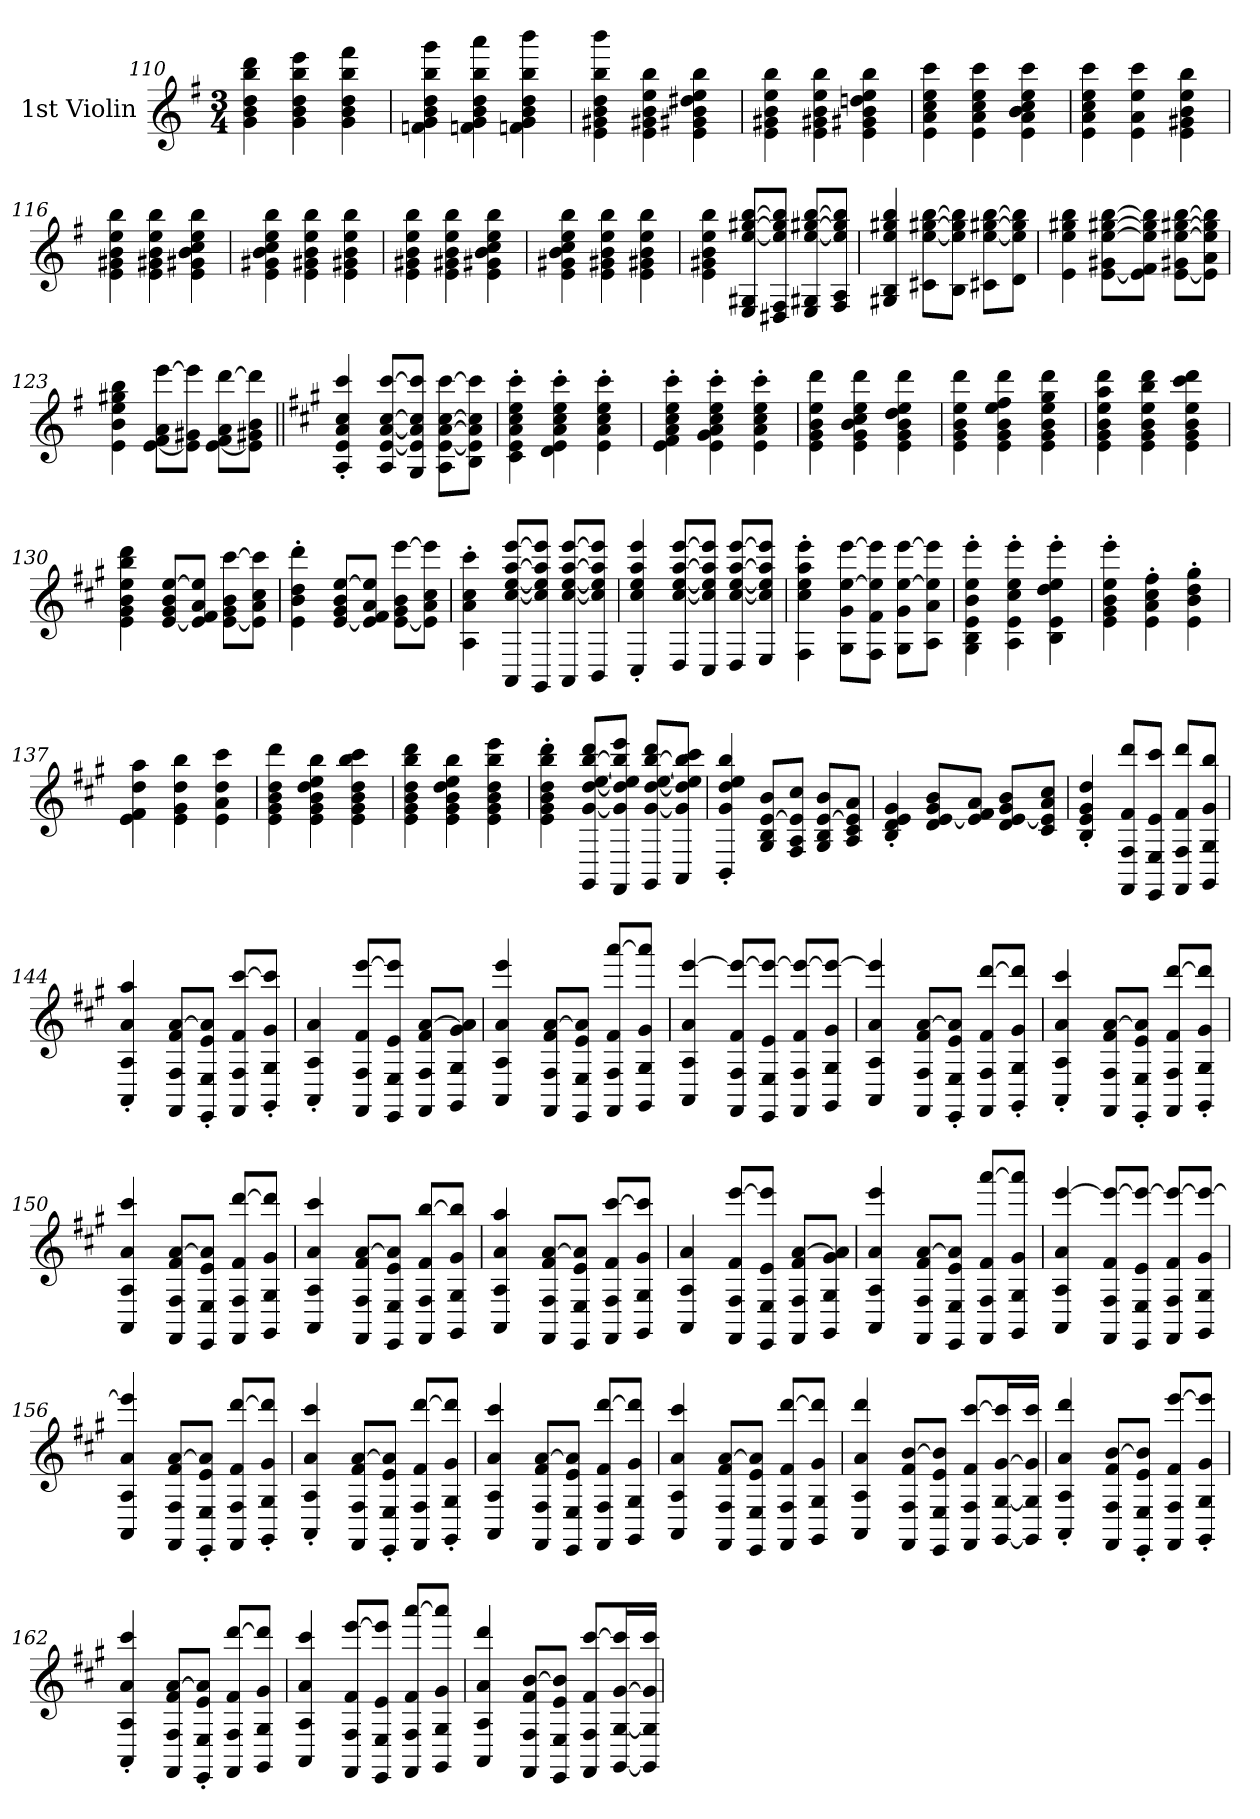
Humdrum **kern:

**kern
*part1
*staff1
*I"1st Violin
*I'Vln
*clefG2
*k[f#]
*G:
*M3/4
=110
4g 4b 4dd 4bb 4ddd
4g 4b 4dd 4bb 4eee
4g 4b 4dd 4bb 4fff#
=111
4fn 4g 4b 4dd 4bb 4ggg
4fn 4g 4b 4dd 4bb 4aaa
4fn 4g 4b 4dd 4bb 4bbb
=112
4e 4g#X 4b 4dd 4bb 4bbb
4e 4g#X 4b 4ee 4bb
4e 4g#X 4b 4dd#X 4ee 4bb
=113
4e 4g#X 4b 4ee 4bb
4e 4g#X 4b 4ee 4bb
4e 4g#X 4b 4ddn 4ee 4bb
=114
4e 4a 4cc 4ee 4ccc
4e 4a 4cc 4ee 4ccc
4e 4a 4b 4cc 4ee 4ccc
=115
4e 4a 4cc 4ee 4ccc
4e 4a 4ee 4ccc
4e 4g#X 4b 4ee 4bb
=116
4e 4g#X 4b 4ee 4bb
4e 4g#X 4b 4ee 4bb
4e 4g#X 4b 4cc 4ee 4bb
=117
4e 4g#X 4b 4cc 4ee 4bb
4e 4g#X 4b 4ee 4bb
4e 4g#X 4b 4ee 4bb
=118
4e 4g#X 4b 4ee 4bb
4e 4g#X 4b 4ee 4bb
4e 4g#X 4b 4cc 4ee 4bb
=119
4e 4g#X 4b 4cc 4ee 4bb
4e 4g#X 4b 4ee 4bb
4e 4g#X 4b 4ee 4bb
=120
4e 4g#X 4b 4ee 4bb
8E 8G#X [8ee [8gg#X [8bbL
8D#X 8F# 8ee] 8gg#] 8bb]J
8E 8G#X [8ee [8gg#X [8bbL
8F# 8A 8ee] 8gg#] 8bb]J
=121
4G#X 4B 4ee 4gg#X 4bb
8c#X [8ee [8gg#X [8bbL
8B 8ee] 8gg#] 8bb]J
8c#X [8ee [8gg#X [8bbL
8d 8ee] 8gg#] 8bb]J
=122
4e 4ee 4gg#X 4bb
[8e 8g#X [8ee [8gg#X [8bbL
8e] 8f# 8ee] 8gg#] 8bb]J
[8e 8g#X [8ee [8gg#X [8bbL
8e] 8a 8ee] 8gg#] 8bb]J
=123
4e 4b 4ee 4gg#X 4bb
[8e 8f# 8a [8eeeL
8e] 8g#X 8eee]J
[8e 8f# 8a [8dddL
8e] 8g#X 8b 8ddd]J
=124||
*k[f#c#g#]
*A:
4A' 4e' 4a' 4cc#' 4ccc#'
8A [8e [8a [8cc# [8ccc#L
8G# 8e] 8a] 8cc#] 8ccc#]J
8A [8e [8a [8cc# [8ccc#L
8B 8e] 8a] 8cc#] 8ccc#]J
=125
4c#' 4e' 4a' 4cc#' 4ee' 4ccc#'
4d' 4e' 4a' 4cc#' 4ee' 4ccc#'
4e' 4a' 4cc#' 4ee' 4ccc#'
=126
4e' 4f#' 4a' 4cc#' 4ee' 4ccc#'
4e' 4g#' 4a' 4cc#' 4ee' 4ccc#'
4e' 4a' 4cc#' 4ee' 4ccc#'
=127
4e 4g# 4b 4ee 4ddd
4e 4g# 4b 4cc# 4ee 4ddd
4e 4g# 4b 4dd 4ee 4ddd
=128
4e 4g# 4b 4ee 4ddd
4e 4g# 4b 4ee 4ff# 4ddd
4e 4g# 4b 4ee 4gg# 4ddd
=129
4e 4g# 4b 4ee 4aa 4ddd
4e 4g# 4b 4ee 4bb 4ddd
4e 4g# 4b 4ee 4ccc# 4ddd
=130
4e 4g# 4b 4ee 4bb 4ddd
[8e 8g# 8b [8eeL
8e] 8f# 8a 8ee]J
[8e 8g# 8b [8ccc#L
8e] 8a 8cc# 8ccc#]J
=131
4e' 4b' 4dd' 4ddd'
[8e 8g# 8b [8eeL
8e] 8f# 8a 8ee]J
[8e 8g# 8b [8eeeL
8e] 8a 8cc# 8eee]J
=132
4A' 4a' 4cc#' 4ccc#'
8AA [8cc# [8ee [8aa [8eeeL
8GG# 8cc#] 8ee] 8aa] 8eee]J
8AA [8cc# [8ee [8aa [8eeeL
8BB 8cc#] 8ee] 8aa] 8eee]J
=133
4C#' 4cc#' 4ee' 4aa' 4eee'
8D [8cc# [8ee [8aa [8eeeL
8C# 8cc#] 8ee] 8aa] 8eee]J
8D [8cc# [8ee [8aa [8eeeL
8E 8cc#] 8ee] 8aa] 8eee]J
=134
4F#' 4cc#' 4ee' 4aa' 4eee'
8G# 8g# [8ee [8eeeL
8F# 8f# 8ee] 8eee]J
8G# 8g# [8ee [8eeeL
8A 8a 8ee] 8eee]J
=135
4G#' 4B' 4e' 4b' 4ee' 4eee'
4A' 4e' 4cc#' 4ee' 4eee'
4B' 4e' 4dd' 4ee' 4eee'
=136
4e' 4g#' 4b' 4ee' 4eee'
4e' 4a' 4cc#' 4ff#'
4e' 4b' 4dd' 4gg#'
=137
4e 4f# 4dd 4aa
4e 4g# 4dd 4bb
4e 4a 4dd 4ccc#
=138
4e 4g# 4b 4dd 4ddd
4e 4g# 4b 4dd 4ee 4bb
4e 4g# 4b 4dd 4bb 4ccc#
=139
4e 4g# 4b 4dd 4bb 4ddd
4e 4g# 4b 4dd 4ee 4bb
4e 4g# 4b 4dd 4bb 4eee
=140
4e' 4g#' 4b' 4dd' 4bb' 4ddd'
8GG# [8g# [8dd [8ee [8bb 8dddL
8FF# 8g#] 8dd] 8ee] 8bb] 8eeeJ
8GG# [8g# [8dd [8ee [8bb 8dddL
8AA 8g#] 8dd] 8ee] 8bb] 8ccc#J
=141
4BB' 4g#' 4dd' 4ee' 4bb'
8G# 8B [8e 8bL
8F# 8A 8e] 8cc#J
8G# 8B [8e 8bL
8A 8c# 8e] 8aJ
=142
4B' 4d' 4e' 4g#'
8d [8e 8g# 8bL
8e] 8f# 8aJ
8d [8e 8g# 8bL
8c# 8e] 8a 8cc#J
=143
4B' 4e' 4g#' 4dd'
8FF# 8F# 8f# 8dddL
8EE 8E 8e 8ccc#J
8FF# 8F# 8f# 8dddL
8GG# 8G# 8g# 8bbJ
=144
4AA' 4A' 4a' 4aa'
8FF# 8F# 8f# [8aL
8EE' 8E' 8e' 8a]'J
8FF# 8F# 8f# [8ccc#L
8GG#' 8G#' 8g#' 8ccc#]'J
=145
4AA' 4A' 4a'
8FF# 8F# 8f# [8eeeL
8EE 8E 8e 8eee]J
8FF# 8F# 8f# [8aL
8GG# 8G# 8g# 8a]J
=146
4AA 4A 4a 4eee
8FF# 8F# 8f# [8aL
8EE 8E 8e 8a]J
8FF# 8F# 8f# [8aaaL
8GG# 8G# 8g# 8aaa]J
=147
4AA 4A 4a [4eee
8FF# 8F# 8f# 8eee_L
8EE 8E 8e 8eee_J
8FF# 8F# 8f# 8eee_L
8GG# 8G# 8g# 8eee_J
=148
4AA 4A 4a 4eee]
8FF# 8F# 8f# [8aL
8EE' 8E' 8e' 8a]'J
8FF# 8F# 8f# [8dddL
8GG#' 8G#' 8g#' 8ddd]'J
=149
4AA' 4A' 4a' 4ccc#'
8FF# 8F# 8f# [8aL
8EE' 8E' 8e' 8a]'J
8FF# 8F# 8f# [8dddL
8GG#' 8G#' 8g#' 8ddd]'J
=150
4AA 4A 4a 4ccc#
8FF# 8F# 8f# [8aL
8EE 8E 8e 8a]J
8FF# 8F# 8f# [8dddL
8GG# 8G# 8g# 8ddd]J
=151
4AA 4A 4a 4ccc#
8FF# 8F# 8f# [8aL
8EE 8E 8e 8a]J
8FF# 8F# 8f# [8bbL
8GG# 8G# 8g# 8bb]J
=152
4AA 4A 4a 4aa
8FF# 8F# 8f# [8aL
8EE 8E 8e 8a]J
8FF# 8F# 8f# [8ccc#L
8GG# 8G# 8g# 8ccc#]J
=153
4AA 4A 4a
8FF# 8F# 8f# [8eeeL
8EE 8E 8e 8eee]J
8FF# 8F# 8f# [8aL
8GG# 8G# 8g# 8a]J
=154
4AA 4A 4a 4eee
8FF# 8F# 8f# [8aL
8EE 8E 8e 8a]J
8FF# 8F# 8f# [8aaaL
8GG# 8G# 8g# 8aaa]J
=155
4AA 4A 4a [4eee
8FF# 8F# 8f# 8eee_L
8EE 8E 8e 8eee_J
8FF# 8F# 8f# 8eee_L
8GG# 8G# 8g# 8eee_J
=156
4AA 4A 4a 4eee]
8FF# 8F# 8f# [8aL
8EE' 8E' 8e' 8a]'J
8FF# 8F# 8f# [8dddL
8GG#' 8G#' 8g#' 8ddd]'J
=157
4AA' 4A' 4a' 4ccc#'
8FF# 8F# 8f# [8aL
8EE' 8E' 8e' 8a]'J
8FF# 8F# 8f# [8dddL
8GG#' 8G#' 8g#' 8ddd]'J
=158
4AA 4A 4a 4ccc#
8FF# 8F# 8f# [8aL
8EE 8E 8e 8a]J
8FF# 8F# 8f# [8dddL
8GG# 8G# 8g# 8ddd]J
=159
4AA 4A 4a 4ccc#
8FF# 8F# 8f# [8aL
8EE 8E 8e 8a]J
8FF# 8F# 8f# [8dddL
8GG# 8G# 8g# 8ddd]J
=160
4AA 4A 4a 4ddd
8FF# 8F# 8f# [8bL
8EE 8E 8e 8b]J
8FF# 8F# 8f# [8ccc#L
[16GG# [16G# [16g# 16ccc#]L
16GG#] 16G#] 16g#] 16ccc#JJ
=161
4AA' 4A' 4a' 4ddd'
8FF# 8F# 8f# [8bL
8EE' 8E' 8e' 8b]'J
8FF# 8F# 8f# [8eeeL
8GG#' 8G#' 8g#' 8eee]'J
=162
4AA' 4A' 4a' 4ccc#'
8FF# 8F# 8f# [8aL
8EE' 8E' 8e' 8a]'J
8FF# 8F# 8f# [8dddL
8GG# 8G# 8g# 8ddd]J
=163
4AA 4A 4a 4ccc#
8FF# 8F# 8f# [8eeeL
8EE 8E 8e 8eee]J
8FF# 8F# 8f# [8aaaL
8GG# 8G# 8g# 8aaa]J
=164
4AA 4A 4a 4ddd
8FF# 8F# 8f# [8bL
8EE 8E 8e 8b]J
8FF# 8F# 8f# [8ccc#L
[16GG# [16G# [16g# 16ccc#]L
16GG#] 16G#] 16g#] 16ccc#JJ
=
*-
